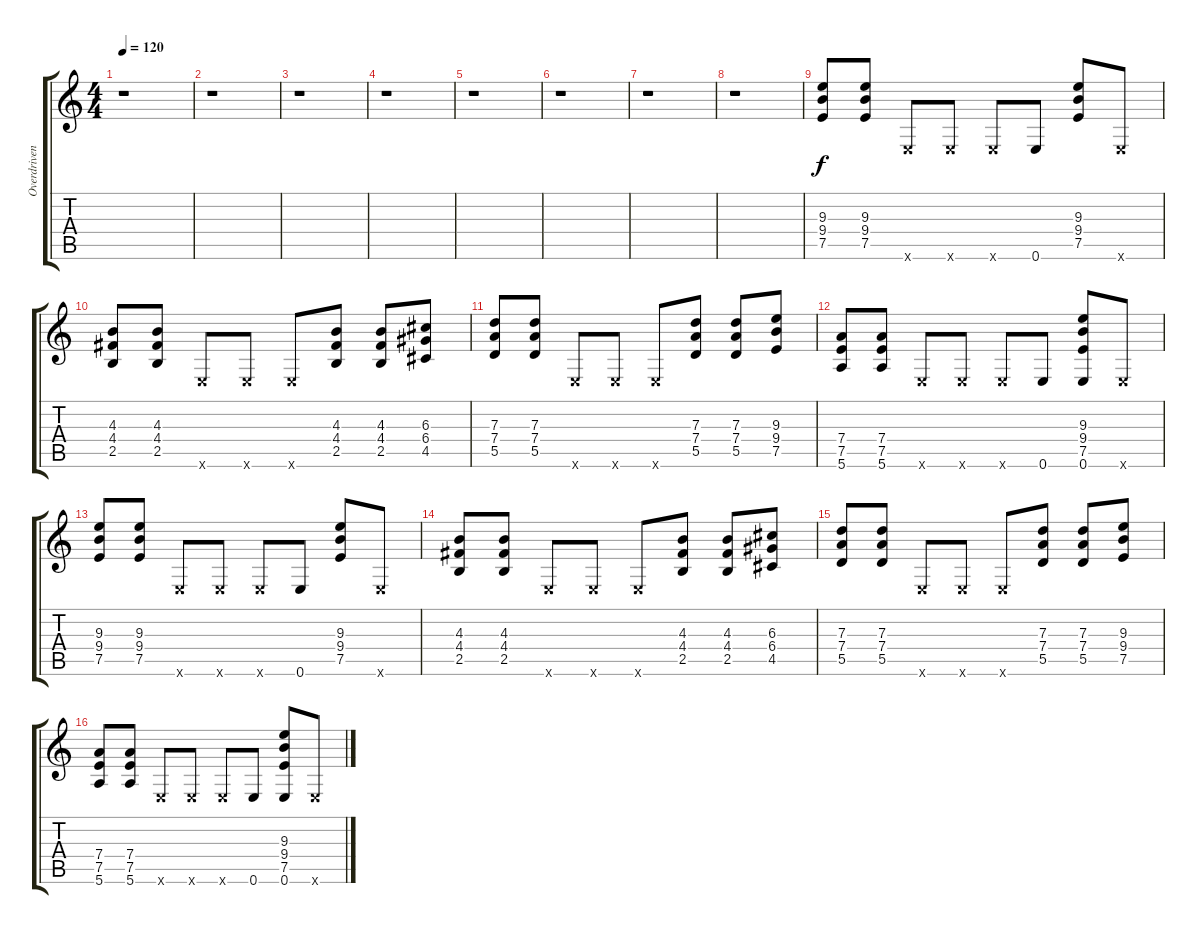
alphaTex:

\track ("Overdriven Guitar" "Overdriven") {instrument overdrivenguitar}
\staff {score tabs}
\tuning (E4 B3 G3 D3 A2 E2) {hide}
\ts (4 4)
\tempo 120
\clef g2
\ks c
r.1{dy f} |
r.1 |
r.1 |
r.1 |
r.1 |
r.1 |
r.1 |
r.1 |
(9.3 9.4 7.5).8 (9.3 9.4 7.5).8 0.6{x}.8 0.6{x}.8 0.6{x}.8 0.6.8 (9.3 9.4 7.5).8 0.6{x}.8 |
(4.3 4.4 2.5).8 (4.3 4.4 2.5).8 0.6{x}.8 0.6{x}.8 0.6{x}.8 (4.3 4.4 2.5).8 (4.3 4.4 2.5).8 (6.3 6.4 4.5).8 |
(7.3 7.4 5.5).8 (7.3 7.4 5.5).8 0.6{x}.8 0.6{x}.8 0.6{x}.8 (7.3 7.4 5.5).8 (7.3 7.4 5.5).8 (9.3 9.4 7.5).8 |
(7.4 7.5 5.6).8 (7.4 7.5 5.6).8 0.6{x}.8 0.6{x}.8 0.6{x}.8 0.6.8 (9.3 9.4 7.5 0.6).8 0.6{x}.8 |
(9.3 9.4 7.5).8 (9.3 9.4 7.5).8 0.6{x}.8 0.6{x}.8 0.6{x}.8 0.6.8 (9.3 9.4 7.5).8 0.6{x}.8 |
(4.3 4.4 2.5).8 (4.3 4.4 2.5).8 0.6{x}.8 0.6{x}.8 0.6{x}.8 (4.3 4.4 2.5).8 (4.3 4.4 2.5).8 (6.3 6.4 4.5).8 |
(7.3 7.4 5.5).8 (7.3 7.4 5.5).8 0.6{x}.8 0.6{x}.8 0.6{x}.8 (7.3 7.4 5.5).8 (7.3 7.4 5.5).8 (9.3 9.4 7.5).8 |
(7.4 7.5 5.6).8 (7.4 7.5 5.6).8 0.6{x}.8 0.6{x}.8 0.6{x}.8 0.6.8 (9.3 9.4 7.5 0.6).8 0.6{x}.8
